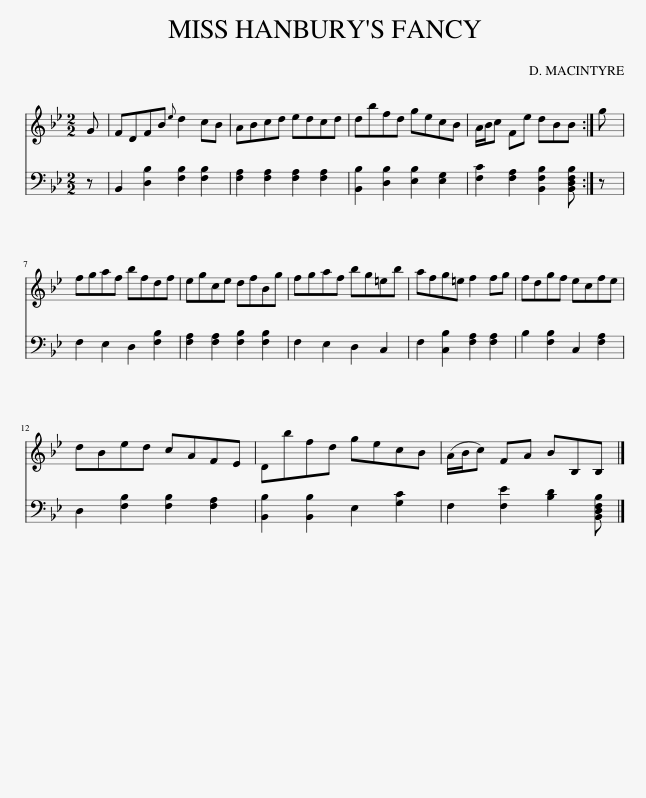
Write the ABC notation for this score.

X:1
%%score 1 2
L:1/8
M:2/2
I:linebreak $
K:Bb
V:1 treble
V:2 bass
V:1
 G | FDFB{e} d2 cB | ABcd edcd | dbfd gecB | A/B/c Fe dBB :| %5
 g |$ fgaf bfdf | egce dfBg | fgaf bg=eb | afg=e f2 fg | %10
 fdgf ecfe |$ dBed cAFE | Dbfd gecB | (A/B/c) FA BB,B, |] %14
V:2
 z | B,,2 [D,B,]2 [F,B,]2 [F,B,]2 | [F,A,]2 [F,A,]2 [F,A,]2 [F,A,]2 | [B,,B,]2 [D,B,]2 [E,B,]2 [E,G,]2 | [F,C]2 [F,A,]2 [B,,F,B,]2 [B,,D,F,B,] :| %5
 z |$ F,2 E,2 D,2 [F,B,]2 | [F,A,]2 [F,A,]2 [F,B,]2 [F,B,]2 | F,2 E,2 D,2 C,2 | F,2 [C,B,]2 [F,A,]2 [F,A,]2 | %10
 B,2 [F,B,]2 C,2 [F,A,]2 |$ D,2 [F,B,]2 [F,B,]2 [F,A,]2 | [B,,B,]2 [B,,B,]2 E,2 [G,C]2 | F,2 [F,E]2 [B,D]2 [B,,D,F,B,] |] %14
